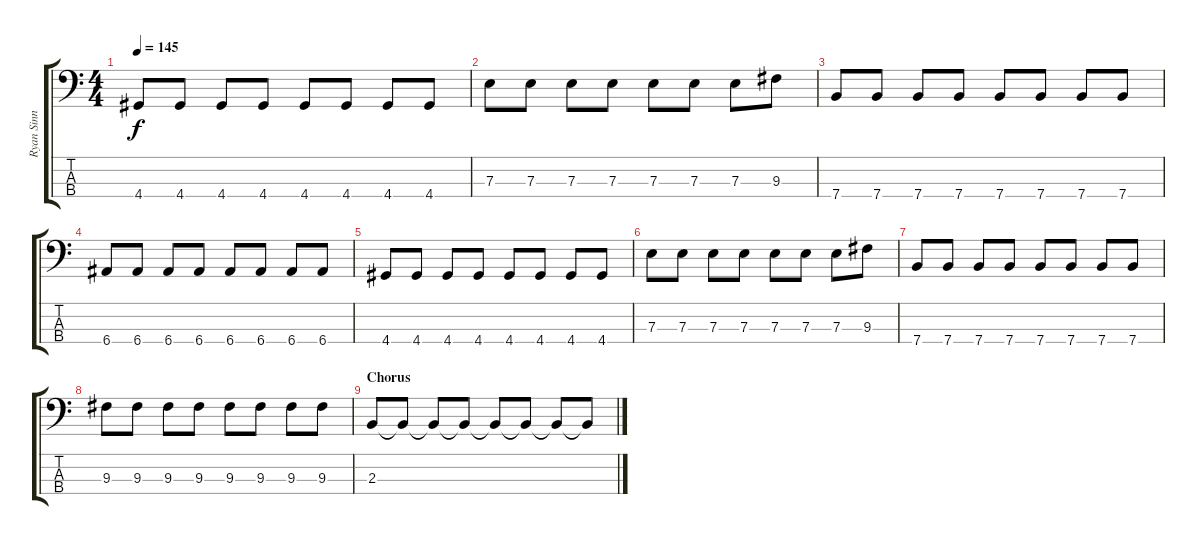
\track ("Ryan Sinn (Bass)" "Ryan Sinn ") {instrument electricbassfinger}
\staff {score tabs}
\tuning (G2 D2 A1 E1) {hide}
\ts (4 4)
\tempo 145
\clef f4
\ks c
4.4.8{dy f} 4.4.8 4.4.8 4.4.8 4.4.8 4.4.8 4.4.8 4.4.8 |
7.3.8 7.3.8 7.3.8 7.3.8 7.3.8 7.3.8 7.3.8 9.3.8 |
7.4.8 7.4.8 7.4.8 7.4.8 7.4.8 7.4.8 7.4.8 7.4.8 |
6.4.8 6.4.8 6.4.8 6.4.8 6.4.8 6.4.8 6.4.8 6.4.8 |
4.4.8 4.4.8 4.4.8 4.4.8 4.4.8 4.4.8 4.4.8 4.4.8 |
7.3.8 7.3.8 7.3.8 7.3.8 7.3.8 7.3.8 7.3.8 9.3.8 |
7.4.8 7.4.8 7.4.8 7.4.8 7.4.8 7.4.8 7.4.8 7.4.8 |
9.3.8 9.3.8 9.3.8 9.3.8 9.3.8 9.3.8 9.3.8 9.3.8 |
\section ("" "Chorus")
2.3.8 2.3{t}.8 2.3{t}.8 2.3{t}.8 2.3{t}.8 2.3{t}.8 2.3{t}.8 2.3{t}.8
